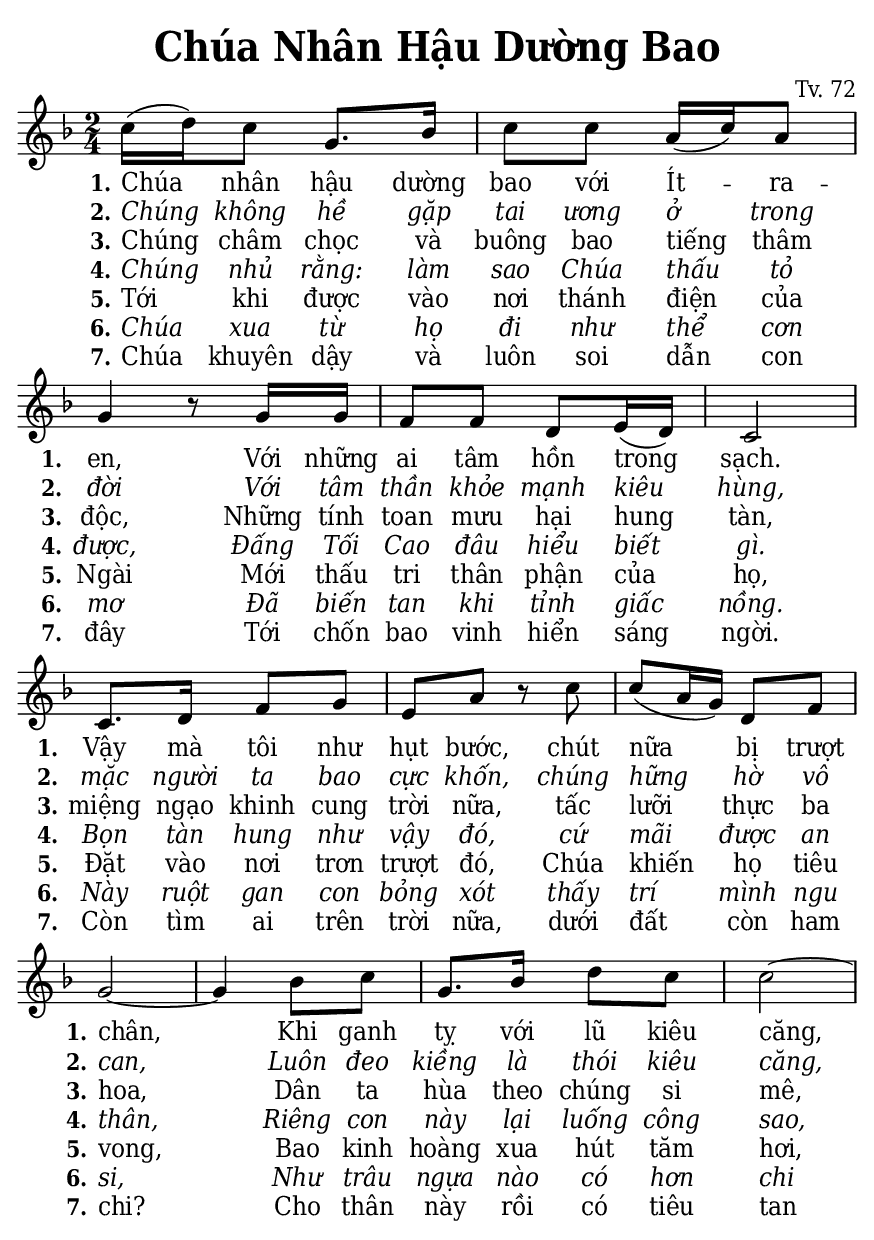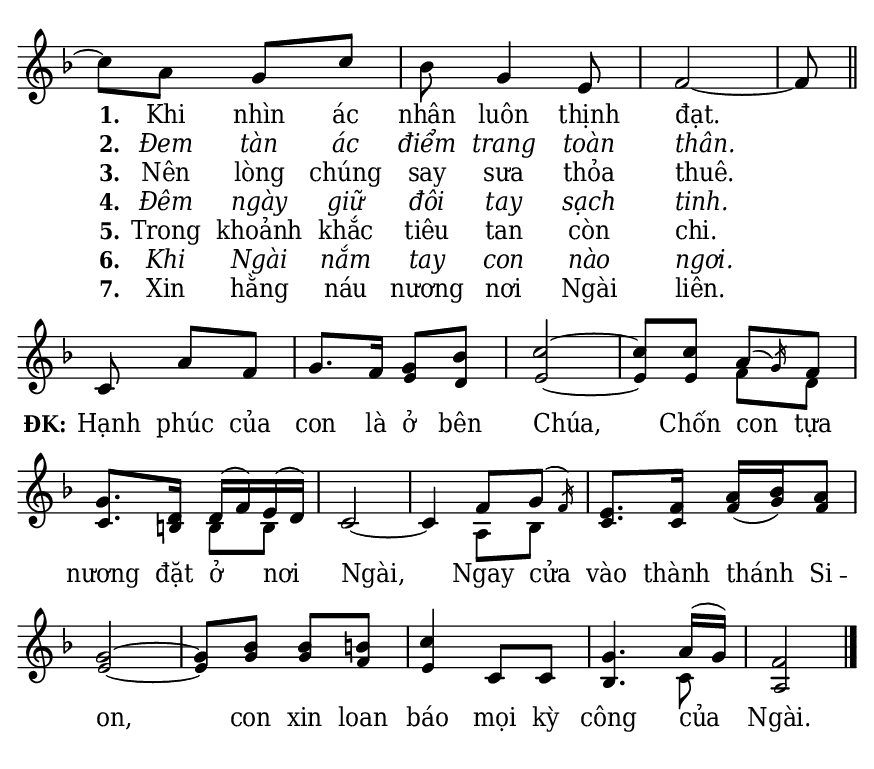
% Cài đặt chung\
\version "2.22.1"
\include "english.ly"

\header {
  title = \markup { \fontsize #1 "Chúa Nhân Hậu Dường Bao" }
  composer = "Tv. 72"
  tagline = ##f
}

% mã nguồn cho những chức năng chưa hỗ trợ trong phiên bản lilypond hiện tại
% cung cấp bởi cộng đồng lilypond khi gửi email đến lilypond-user@gnu.org
% Đổi kích thước nốt cho bè phụ
notBePhu =
#(define-music-function (font-size music) (number? ly:music?)
   (for-some-music
     (lambda (m)
       (if (music-is-of-type? m 'rhythmic-event)
           (begin
             (set! (ly:music-property m 'tweaks)
                   (cons `(font-size . ,font-size)
                         (ly:music-property m 'tweaks)))
             #t)
           #f))
     music)
   music)

% in số phiên khúc trên mỗi dòng
#(define (add-grob-definition grob-name grob-entry)
     (set! all-grob-descriptions
           (cons ((@@ (lily) completize-grob-entry)
                  (cons grob-name grob-entry))
                 all-grob-descriptions)))

#(add-grob-definition
    'StanzaNumberSpanner
    `((direction . ,LEFT)
      (font-series . bold)
      (padding . 1.0)
      (side-axis . ,X)
      (stencil . ,ly:text-interface::print)
      (X-offset . ,ly:side-position-interface::x-aligned-side)
      (Y-extent . ,grob::always-Y-extent-from-stencil)
      (meta . ((class . Spanner)
               (interfaces . (font-interface
                              side-position-interface
                              stanza-number-interface
                              text-interface))))))

\layout {
    \context {
      \Global
      \grobdescriptions #all-grob-descriptions
    }
    \context {
      \Score
      \remove Stanza_number_align_engraver
      \consists
        #(lambda (context)
           (let ((texts '())
                 (syllables '()))
             (make-engraver
              (acknowledgers
               ((stanza-number-interface engraver grob source-engraver)
                  (set! texts (cons grob texts)))
               ((lyric-syllable-interface engraver grob source-engraver)
                  (set! syllables (cons grob syllables))))
              ((stop-translation-timestep engraver)
                 (for-each
                  (lambda (text)
                    (for-each
                     (lambda (syllable)
                       (ly:pointer-group-interface::add-grob
                        text
                        'side-support-elements
                        syllable))
                     syllables))
                  texts)
                 (set! syllables '())))))
    }
    \context {
      \Lyrics
      \remove Stanza_number_engraver
      \consists
        #(lambda (context)
           (let ((text #f)
                 (last-stanza #f))
             (make-engraver
              ((process-music engraver)
                 (let ((stanza (ly:context-property context 'stanza #f)))
                   (if (and stanza (not (equal? stanza last-stanza)))
                       (let ((column (ly:context-property context
'currentCommandColumn)))
                         (set! last-stanza stanza)
                         (if text
                             (ly:spanner-set-bound! text RIGHT column))
                         (set! text (ly:engraver-make-grob engraver
'StanzaNumberSpanner '()))
                         (ly:grob-set-property! text 'text stanza)
                         (ly:spanner-set-bound! text LEFT column)))))
              ((finalize engraver)
                 (if text
                     (let ((column (ly:context-property context
'currentCommandColumn)))
                       (ly:spanner-set-bound! text RIGHT column)))))))
      \override StanzaNumberSpanner.horizon-padding = 10000
    }
}

stanzaReminderOff =
  \temporary \override StanzaNumberSpanner.after-line-breaking =
     #(lambda (grob)
        ;; Can be replaced with (not (first-broken-spanner? grob)) in 2.23.
        (if (let ((siblings (ly:spanner-broken-into (ly:grob-original grob))))
              (and (pair? siblings)
                   (not (eq? grob (car siblings)))))
            (ly:grob-suicide! grob)))

stanzaReminderOn = \undo \stanzaReminderOff
% kết thúc mã nguồn

% Nhạc phiên khúc
nhacPhienKhucSop = \relative c'' {
  \autoPageBreaksOff
  c16 (d) c8 g8. bf16 |
  c8 c a16 (c) a8 |
  g4 r8 g16 g |
  f8 f d e16 (d) |
  c2 |
  c8. d16 f8 g |
  e a r c |
  c (a16 g) d8 f |
  g2 ~ |
  g4 bf8 c |
  g8. bf16 d8 c |
  c2 ~ |
  
  \pageBreak
  
  c8 a g c |
  bf g4 e8 |
  f2 ~ |
  f8 \bar "||" \break
  
  c a' f |
  g8. f16 g8 bf |
  c2 ~ |
  c8 c
  \afterGrace a8 [({
    \override Flag.stroke-style = #"grace"
    g16)}
  \revert Flag.stroke-style
  f8] |
  g8. d16 d (f) e (d) |
  c2 ~ |
  c4 f8
  \afterGrace g8 ({
    \override Flag.stroke-style = #"grace"
    f16)}
  \revert Flag.stroke-style
  e8. f16 a (bf) a8 |
  g2 ~ |
  g8 bf bf b! |
  c4 c,8 c |
  g'4. a16 (g) |
  f2 \bar "|."
}

nhacPhienKhucAlto = \relative c' {
  R2*15
  r8
  c a' f |
  g8. f16 e8 d |
  e2 ~ |
  e8 e f d |
  c8. b!16 b8 b |
  c2 ~ |
  c4 a8 [bf] |
  c8. c16 f (g) f8 |
  e2 ~ |
  e8 g g f |
  e4 c8 c |
  bf4. c8 |
  a2
}

% Lời phiên khúc
loiPhienKhucSop = \lyrics {
  <<
    {
      \set stanza = "1."
      Chúa nhân hậu dường bao với Ít -- ra -- en,
      Với những ai tâm hồn trong sạch.
      Vậy mà tôi như hụt bước, chút nữa bị trượt chân,
      Khi ganh tỵ với lũ kiêu căng,
      Khi nhìn ác nhân luôn thịnh đạt.
    }
    \new Lyrics {
	    \set associatedVoice = "beSop"
	    \set stanza = "2."
      \override Lyrics.LyricText.font-shape = #'italic
	    Chúng không hề gặp tai ương ở trong đời
	    Với tâm thần khỏe mạnh kiêu hùng,
	    mặc người ta bao cực khốn,
	    chúng hững hờ vô can,
	    Luôn đeo kiềng là thói kiêu căng,
	    Đem tàn ác điểm trang toàn thân.
    }
    \new Lyrics {
	    \set associatedVoice = "beSop"
	    \set stanza = "3."
	    Chúng châm chọc và buông bao tiếng thâm độc,
	    Những tính toan mưu hại hung tàn,
	    miệng ngạo khinh cung trời nữa,
	    tấc lưỡi thực ba hoa,
	    Dân ta hùa theo chúng si mê,
	    Nên lòng chúng say sưa thỏa thuê.
    }
    \new Lyrics {
	    \set associatedVoice = "beSop"
	    \set stanza = "4."
      \override Lyrics.LyricText.font-shape = #'italic
	    Chúng nhủ rằng: làm sao Chúa thấu tỏ được,
	    Đấng Tối Cao đâu hiểu biết gì.
	    Bọn tàn hung như vậy đó, cứ mãi được an thân,
	    Riêng con này lại luống công sao,
	    Đêm ngày giữ đôi tay sạch tinh.
    }
    \new Lyrics {
	    \set associatedVoice = "beSop"
	    \set stanza = "5."
	    Tới khi được vào nơi thánh điện của Ngài
	    Mới thấu tri thân phận của họ,
	    Đặt vào nơi trơn trượt đó,
	    Chúa khiến họ tiêu vong,
	    Bao kinh hoàng xua hút tăm hơi,
	    Trong khoảnh khắc tiêu tan còn chi.
    }
    \new Lyrics {
	    \set associatedVoice = "beSop"
	    \set stanza = "6."
      \override Lyrics.LyricText.font-shape = #'italic
	    Chúa xua từ họ đi như thể cơn mơ
	    Đã biến tan khi tỉnh giấc nồng.
	    Này ruột gan con bỏng xót thấy trí mình ngu si,
	    Như trâu ngựa nào có hơn chi
	    Khi Ngài nắm tay con nào ngơi.
    }
    \new Lyrics {
	    \set associatedVoice = "beSop"
	    \set stanza = "7."
	    Chúa khuyên dậy và luôn soi dẫn con đây
	    Tới chốn bao vinh hiển sáng ngời.
	    Còn tìm ai trên trời nữa,
	    dưới đất còn ham chi?
	    Cho thân này rồi có tiêu tan
	    Xin hằng náu nương nơi Ngài liên.
    }
  >>
  \stanzaReminderOff
  \set stanza = "ĐK:"
  Hạnh phúc của con là ở bên Chúa,
  Chốn con tựa nương đặt ở nơi Ngài,
  Ngay cửa vào thành thánh Si -- on,
  con xin loan báo mọi kỳ công của Ngài.
}

% Dàn trang
\paper {
  #(set-paper-size "a5")
  top-margin = 3\mm
  bottom-margin = 3\mm
  left-margin = 3\mm
  right-margin = 3\mm
  indent = #0
  #(define fonts
	 (make-pango-font-tree "Deja Vu Serif Condensed"
	 		       "Deja Vu Serif Condensed"
			       "Deja Vu Serif Condensed"
			       (/ 20 20)))
  print-page-number = ##f
  system-system-spacing = #'((basic-distance . 0.1) (padding . 2))
  ragged-bottom = ##t
}

TongNhip = {
  \key f \major \time 2/4
  \set Timing.beamExceptions = #'()
  \set Timing.baseMoment = #(ly:make-moment 1/4)
}

\score {
  \new ChoirStaff <<
    \new Staff \with {
        \consists "Merge_rests_engraver"
        printPartCombineTexts = ##f
      }
      <<
      \new Voice \TongNhip \partCombine 
        \nhacPhienKhucSop
        \notBePhu -1 { \nhacPhienKhucAlto }
      \new NullVoice = beSop \nhacPhienKhucSop
      \new Lyrics \lyricsto beSop \loiPhienKhucSop
      >>
  >>
  \layout {
    \override Lyrics.LyricSpace.minimum-distance = #1.5
    \override Score.BarNumber.break-visibility = ##(#f #f #f)
    \override Score.SpacingSpanner.uniform-stretching = ##t
  } 
}
